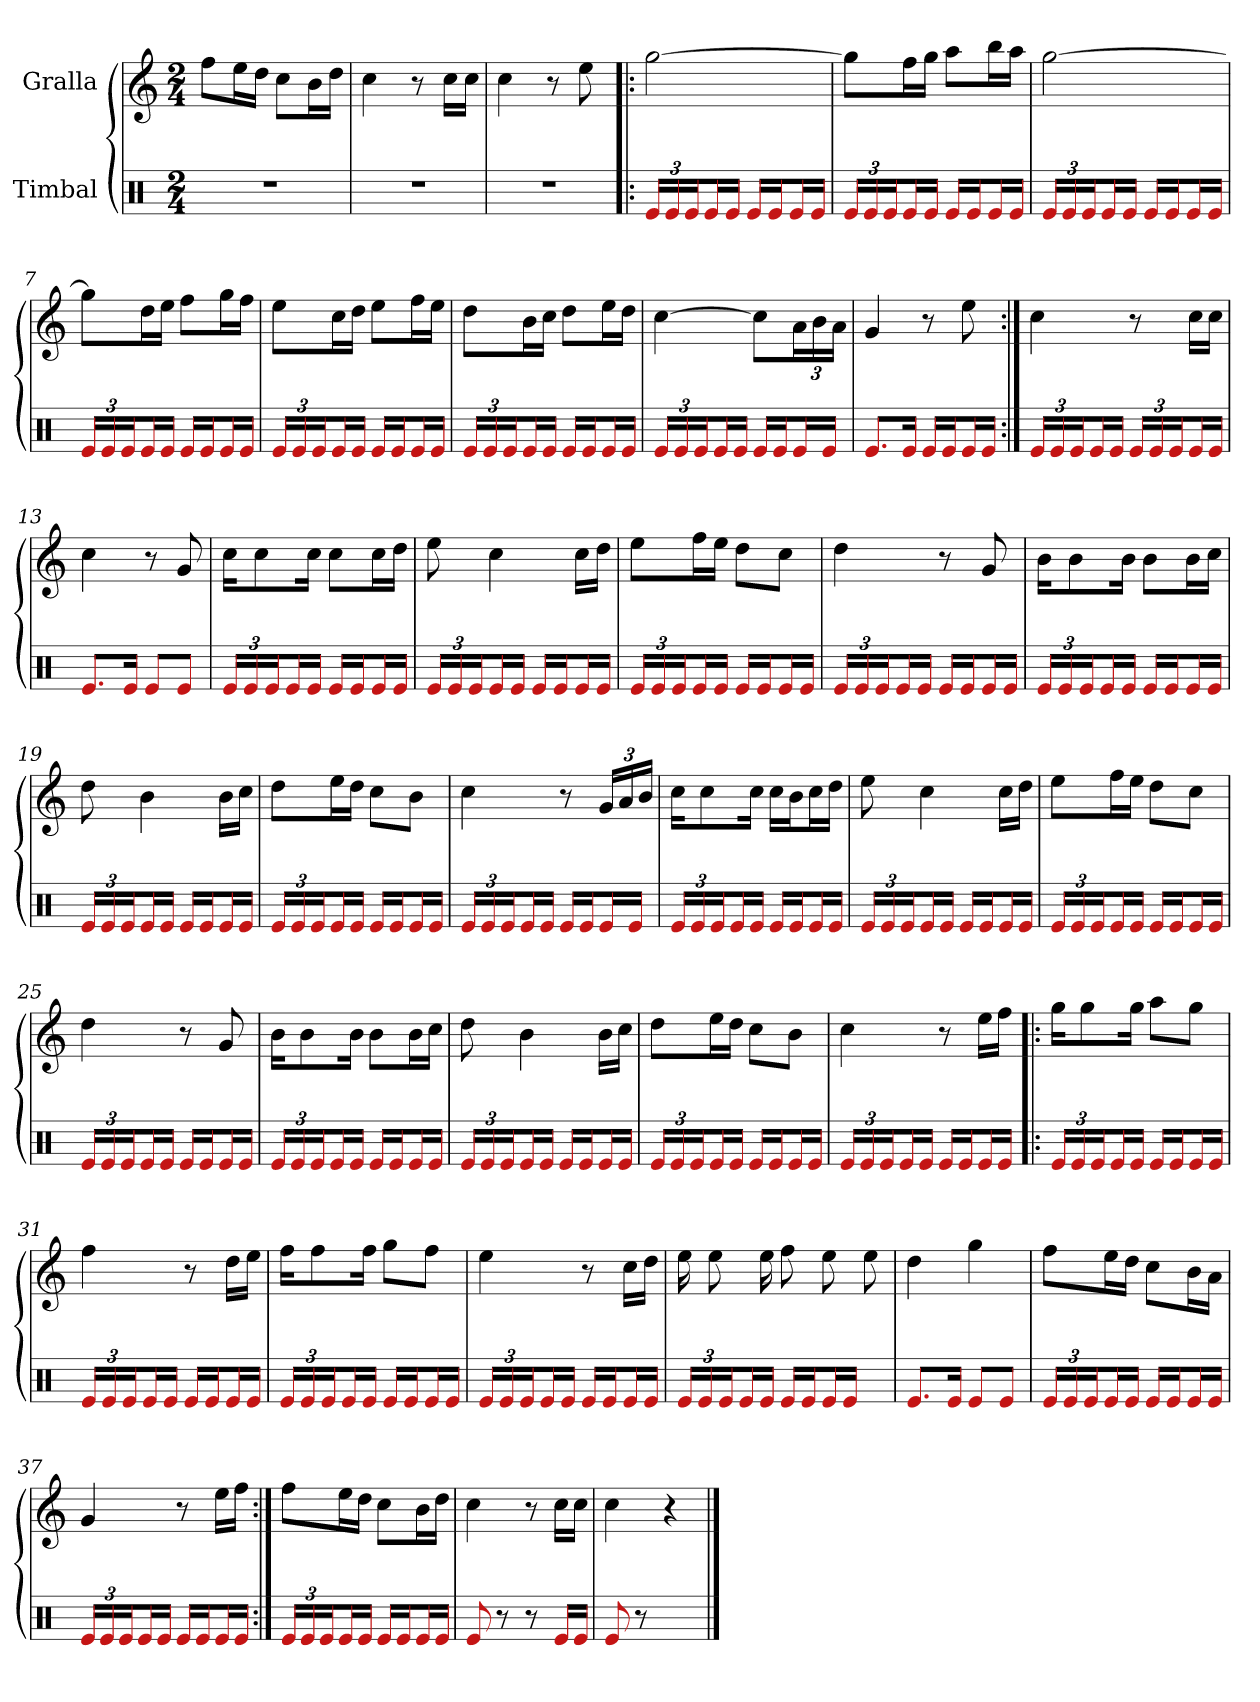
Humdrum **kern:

**kern	**kern
*part2	*part1
*staff2	*staff1
*I"Timbal	*I"Gralla
*clefX	*clefG2
*k[]	*k[]
*M2/4	*M2/4
=1	=1
2r	8ff\L
.	16ee\L
.	16dd\JJ
.	8cc\L
.	16b\L
.	16dd\JJ
=2	=2
2r	4cc
.	8r
.	16cc\LL
.	16cc\JJ
=3	=3
2r	4cc
.	8r
.	8ee
=4!|:	=4!|:
24e/LL	[2gg
24e/	.
24e/J	.
16e/L	.
16e/JJ	.
16e/LL	.
16e/J	.
16e/L	.
16e/JJ	.
=5	=5
24e/LL	8gg\L]
24e/	.
24e/J	.
16e/L	16ff\L
16e/JJ	16gg\JJ
16e/LL	8aa\L
16e/J	.
16e/L	16bb\L
16e/JJ	16aa\JJ
=6	=6
24e/LL	[2gg
24e/	.
24e/J	.
16e/L	.
16e/JJ	.
16e/LL	.
16e/J	.
16e/L	.
16e/JJ	.
=7	=7
24e/LL	8gg\L]
24e/	.
24e/J	.
16e/L	16dd\L
16e/JJ	16ee\JJ
16e/LL	8ff\L
16e/J	.
16e/L	16gg\L
16e/JJ	16ff\JJ
=8	=8
24e/LL	8ee\L
24e/	.
24e/J	.
16e/L	16cc\L
16e/JJ	16dd\JJ
16e/LL	8ee\L
16e/J	.
16e/L	16ff\L
16e/JJ	16ee\JJ
=9	=9
24e/LL	8dd\L
24e/	.
24e/J	.
16e/L	16b\L
16e/JJ	16cc\JJ
16e/LL	8dd\L
16e/J	.
16e/L	16ee\L
16e/JJ	16dd\JJ
=10	=10
24e/LL	[4cc
24e/	.
24e/J	.
16e/L	.
16e/JJ	.
16e/LL	8cc\L]
16e/J	.
16e/L	24a\L
.	24b\
16e/JJ	.
.	24a\JJ
=11	=11
8.e/L	4g
16e/Jk	.
16e/LL	8r
16e/J	.
16e/L	8ee
16e/JJ	.
=12:|!	=12:|!
24e/LL	4cc
24e/	.
24e/J	.
16e/L	.
16e/JJ	.
24e/LL	8r
24e/	.
24e/J	.
16e/L	16cc\LL
16e/JJ	16cc\JJ
=13	=13
8.e/L	4cc
16e/Jk	.
8e/L	8r
8e/J	8g
=14	=14
24e/LL	16cc\KL
24e/	.
.	8cc\
24e/J	.
16e/L	.
16e/JJ	16cc\Jk
16e/LL	8cc\L
16e/J	.
16e/L	16cc\L
16e/JJ	16dd\JJ
=15	=15
24e/LL	8ee
24e/	.
24e/J	.
16e/L	4cc
16e/JJ	.
16e/LL	.
16e/J	.
16e/L	16cc\LL
16e/JJ	16dd\JJ
=16	=16
24e/LL	8ee\L
24e/	.
24e/J	.
16e/L	16ff\L
16e/JJ	16ee\JJ
16e/LL	8dd\L
16e/J	.
16e/L	8cc\J
16e/JJ	.
=17	=17
24e/LL	4dd
24e/	.
24e/J	.
16e/L	.
16e/JJ	.
16e/LL	8r
16e/J	.
16e/L	8g
16e/JJ	.
=18	=18
24e/LL	16b\KL
24e/	.
.	8b\
24e/J	.
16e/L	.
16e/JJ	16b\Jk
16e/LL	8b\L
16e/J	.
16e/L	16b\L
16e/JJ	16cc\JJ
=19	=19
24e/LL	8dd
24e/	.
24e/J	.
16e/L	4b
16e/JJ	.
16e/LL	.
16e/J	.
16e/L	16b\LL
16e/JJ	16cc\JJ
=20	=20
24e/LL	8dd\L
24e/	.
24e/J	.
16e/L	16ee\L
16e/JJ	16dd\JJ
16e/LL	8cc\L
16e/J	.
16e/L	8b\J
16e/JJ	.
=21	=21
24e/LL	4cc
24e/	.
24e/J	.
16e/L	.
16e/JJ	.
16e/LL	8r
16e/J	.
16e/L	24g/LL
.	24a/
16e/JJ	.
.	24b/JJ
=22	=22
24e/LL	16cc\KL
24e/	.
.	8cc\
24e/J	.
16e/L	.
16e/JJ	16cc\Jk
16e/LL	16cc\LL
16e/J	16b\J
16e/L	16cc\L
16e/JJ	16dd\JJ
=23	=23
24e/LL	8ee
24e/	.
24e/J	.
16e/L	4cc
16e/JJ	.
16e/LL	.
16e/J	.
16e/L	16cc\LL
16e/JJ	16dd\JJ
=24	=24
24e/LL	8ee\L
24e/	.
24e/J	.
16e/L	16ff\L
16e/JJ	16ee\JJ
16e/LL	8dd\L
16e/J	.
16e/L	8cc\J
16e/JJ	.
=25	=25
24e/LL	4dd
24e/	.
24e/J	.
16e/L	.
16e/JJ	.
16e/LL	8r
16e/J	.
16e/L	8g
16e/JJ	.
=26	=26
24e/LL	16b\KL
24e/	.
.	8b\
24e/J	.
16e/L	.
16e/JJ	16b\Jk
16e/LL	8b\L
16e/J	.
16e/L	16b\L
16e/JJ	16cc\JJ
=27	=27
24e/LL	8dd
24e/	.
24e/J	.
16e/L	4b
16e/JJ	.
16e/LL	.
16e/J	.
16e/L	16b\LL
16e/JJ	16cc\JJ
=28	=28
24e/LL	8dd\L
24e/	.
24e/J	.
16e/L	16ee\L
16e/JJ	16dd\JJ
16e/LL	8cc\L
16e/J	.
16e/L	8b\J
16e/JJ	.
=29	=29
24e/LL	4cc
24e/	.
24e/J	.
16e/L	.
16e/JJ	.
16e/LL	8r
16e/J	.
16e/L	16ee\LL
16e/JJ	16ff\JJ
=30!|:	=30!|:
24e/LL	16gg\KL
24e/	.
.	8gg\
24e/J	.
16e/L	.
16e/JJ	16gg\Jk
16e/LL	8aa\L
16e/J	.
16e/L	8gg\J
16e/JJ	.
=31	=31
24e/LL	4ff
24e/	.
24e/J	.
16e/L	.
16e/JJ	.
16e/LL	8r
16e/J	.
16e/L	16dd\LL
16e/JJ	16ee\JJ
=32	=32
24e/LL	16ff\KL
24e/	.
.	8ff\
24e/J	.
16e/L	.
16e/JJ	16ff\Jk
16e/LL	8gg\L
16e/J	.
16e/L	8ff\J
16e/JJ	.
=33	=33
24e/LL	4ee
24e/	.
24e/J	.
16e/L	.
16e/JJ	.
16e/LL	8r
16e/J	.
16e/L	16cc\LL
16e/JJ	16dd\JJ
=34	=34
24e/LL	16ee
24e/	.
.	8ee
24e/J	.
16e/L	.
16e/JJ	16ee
16e/LL	8ff
16e/J	.
16e/L	8ee
16e/JJ	.
8ryy	8ee
=35	=35
8.e/L	4dd
16e/Jk	.
8e/L	4gg
8e/J	.
=36	=36
24e/LL	8ff\L
24e/	.
24e/J	.
16e/L	16ee\L
16e/JJ	16dd\JJ
16e/LL	8cc\L
16e/J	.
16e/L	16b\L
16e/JJ	16a\JJ
=37	=37
24e/LL	4g
24e/	.
24e/J	.
16e/L	.
16e/JJ	.
16e/LL	8r
16e/J	.
16e/L	16ee\LL
16e/JJ	16ff\JJ
=38:|!	=38:|!
24e/LL	8ff\L
24e/	.
24e/J	.
16e/L	16ee\L
16e/JJ	16dd\JJ
16e/LL	8cc\L
16e/J	.
16e/L	16b\L
16e/JJ	16dd\JJ
=39	=39
8e	4cc
8r	.
8r	8r
16e/LL	16cc\LL
16e/JJ	16cc\JJ
=40	=40
8e	4cc
8r	.
4ryy	4r
==	==
*-	*-
